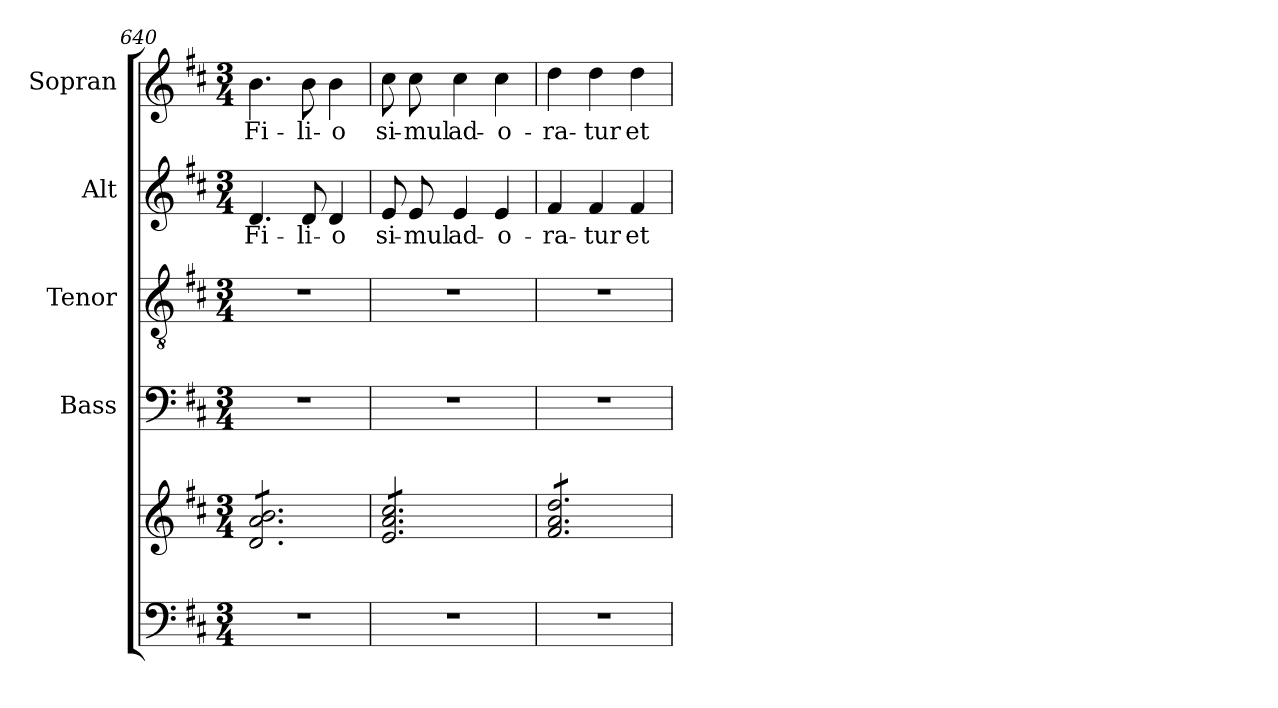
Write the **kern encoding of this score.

**kern	**kern	**kern	**kern	**kern	**text	**kern	**text
*part5	*part5	*part4	*part3	*part2	*part2	*part1	*part1
*staff6	*staff5	*staff4	*staff3	*staff2	*staff2	*staff1	*staff1
*	*	*I"Bass	*I"Tenor	*I"Alt	*	*I"Sopran	*
*	*	*I'B.	*I'T.	*I'A.	*	*I'S.	*
*clefF4	*clefG2	*clefF4	*clefGv2	*clefG2	*	*clefG2	*
*k[f#c#]	*k[f#c#]	*k[f#c#]	*k[f#c#]	*k[f#c#]	*	*k[f#c#]	*
*D:	*D:	*D:	*D:	*D:	*	*D:	*
*M3/4	*M3/4	*M3/4	*M3/4	*M3/4	*	*M3/4	*
=640	=640	=640	=640	=640	=640	=640	=640
!	!	!	!	!	!LO:LY:b	!	!LO:LY:b
*	*tremolo	*	*	*	*	*	*
2.r	8d/ 8a/ 8b/L	2.r	2.r	4.d/	Fi-	4.b\	Fi-
.	8d/ 8a/ 8b/	.	.	.	.	.	.
.	8d/ 8a/ 8b/	.	.	.	.	.	.
!	!	!	!	!	!LO:LY:b	!	!LO:LY:b
.	8d/ 8a/ 8b/	.	.	8d/	-li-	8b\	-li-
!	!	!	!	!	!LO:LY:b	!	!LO:LY:b
.	8d/ 8a/ 8b/	.	.	4d/	-o	4b\	-o
.	8d/ 8a/ 8b/J	.	.	.	.	.	.
=641	=641	=641	=641	=641	=641	=641	=641
!	!	!	!	!	!LO:LY:b	!	!LO:LY:b
2.r	8e/ 8a/ 8cc#/L	2.r	2.r	8e/	si-	8cc#\	si-
!	!	!	!	!	!LO:LY:b	!	!LO:LY:b
.	8e/ 8a/ 8cc#/	.	.	8e/	-mul	8cc#\	-mul
!	!	!	!	!	!LO:LY:b	!	!LO:LY:b
.	8e/ 8a/ 8cc#/	.	.	4e/	ad-	4cc#\	ad-
.	8e/ 8a/ 8cc#/	.	.	.	.	.	.
!	!	!	!	!	!LO:LY:b	!	!LO:LY:b
.	8e/ 8a/ 8cc#/	.	.	4e/	-o-	4cc#\	-o-
.	8e/ 8a/ 8cc#/J	.	.	.	.	.	.
=642	=642	=642	=642	=642	=642	=642	=642
!	!	!	!	!	!LO:LY:b	!	!LO:LY:b
2.r	8f#/ 8a/ 8dd/L	2.r	2.r	4f#/	-ra-	4dd\	-ra-
.	8f#/ 8a/ 8dd/	.	.	.	.	.	.
!	!	!	!	!	!LO:LY:b	!	!LO:LY:b
.	8f#/ 8a/ 8dd/	.	.	4f#/	-tur	4dd\	-tur
.	8f#/ 8a/ 8dd/	.	.	.	.	.	.
!	!	!	!	!	!LO:LY:b	!	!LO:LY:b
.	8f#/ 8a/ 8dd/	.	.	4f#/	et	4dd\	et
.	8f#/ 8a/ 8dd/J	.	.	.	.	.	.
*	*Xtremolo	*	*	*	*	*	*
=	=	=	=	=	=	=	=
*-	*-	*-	*-	*-	*-	*-	*-
